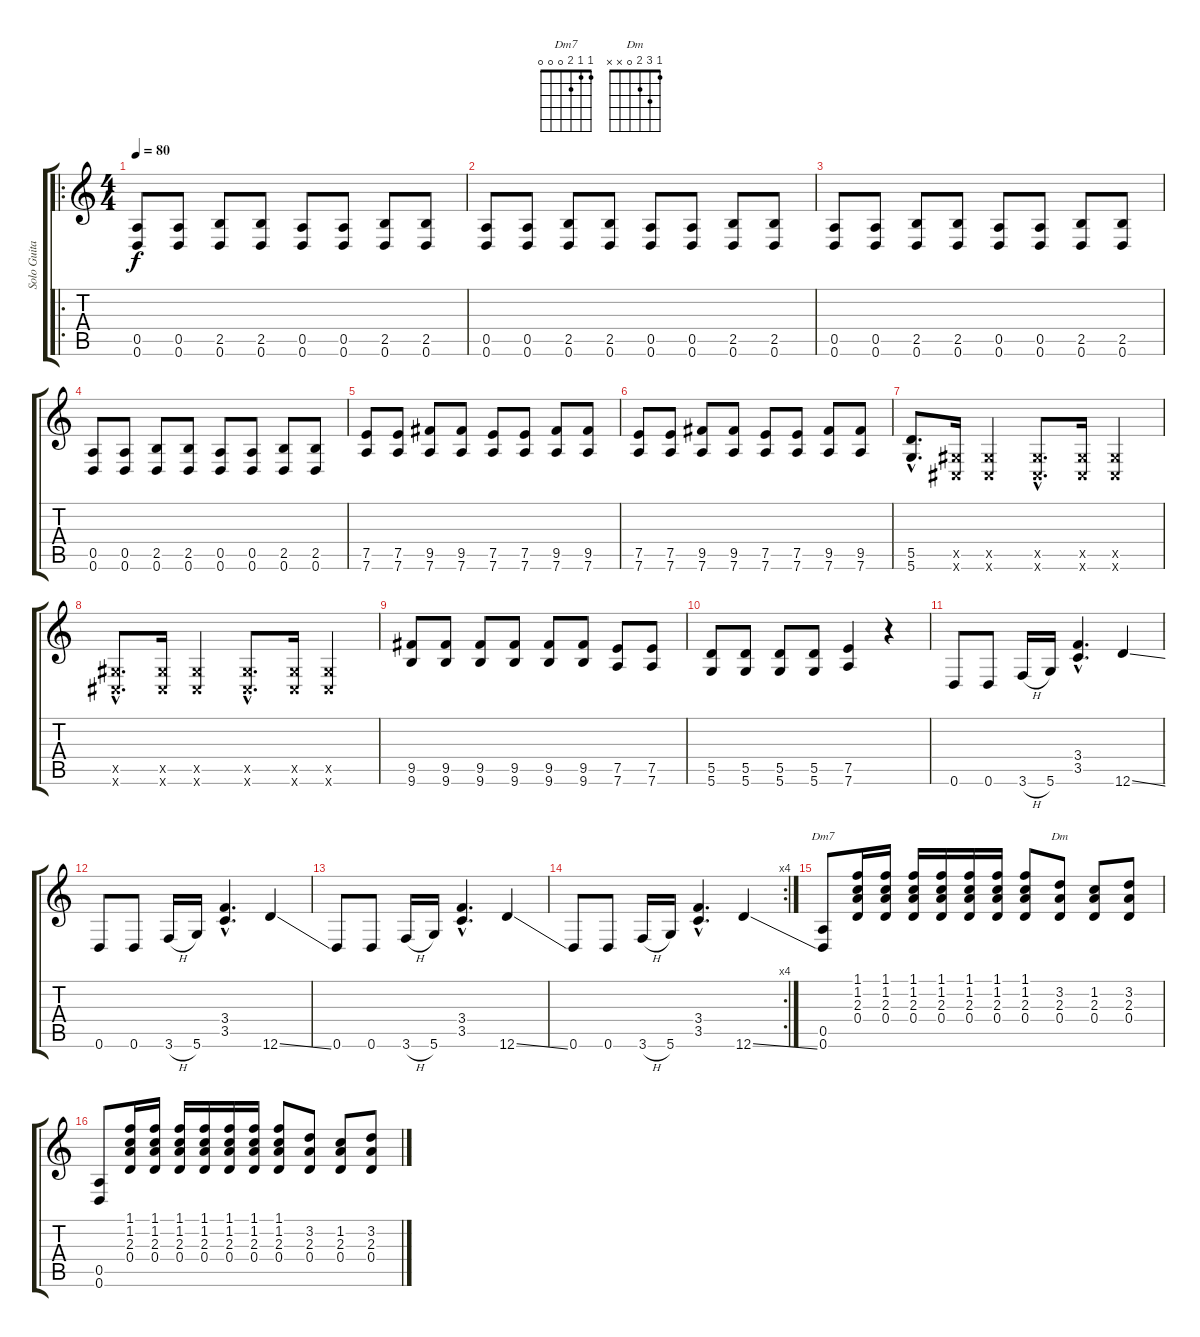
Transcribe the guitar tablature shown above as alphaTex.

\track ("Solo Guitar" "Solo Guita") {instrument acousticguitarsteel}
\staff {score tabs}
\tuning (E4 B3 G3 D3 A2 D2) {hide}
\chord ("Dm7" 1 1 2 0 0 0)
\chord ("Dm" 1 3 2 0 x x)
\ro
\ts (4 4)
\tempo 80
\clef g2
\ks c
(0.5 0.6).8{dy f} (0.5 0.6).8 (2.5 0.6).8 (2.5 0.6).8 (0.5 0.6).8 (0.5 0.6).8 (2.5 0.6).8 (2.5 0.6).8 |
(0.5 0.6).8 (0.5 0.6).8 (2.5 0.6).8 (2.5 0.6).8 (0.5 0.6).8 (0.5 0.6).8 (2.5 0.6).8 (2.5 0.6).8 |
(0.5 0.6).8 (0.5 0.6).8 (2.5 0.6).8 (2.5 0.6).8 (0.5 0.6).8 (0.5 0.6).8 (2.5 0.6).8 (2.5 0.6).8 |
(0.5 0.6).8 (0.5 0.6).8 (2.5 0.6).8 (2.5 0.6).8 (0.5 0.6).8 (0.5 0.6).8 (2.5 0.6).8 (2.5 0.6).8 |
(7.5 7.6).8 (7.5 7.6).8 (9.5 7.6).8 (9.5 7.6).8 (7.5 7.6).8 (7.5 7.6).8 (9.5 7.6).8 (9.5 7.6).8 |
(7.5 7.6).8 (7.5 7.6).8 (9.5 7.6).8 (9.5 7.6).8 (7.5 7.6).8 (7.5 7.6).8 (9.5 7.6).8 (9.5 7.6).8 |
(5.5{hac} 5.6{hac}).8{d} (-1.5{x} -1.6{x}).16 (-1.5{x} -1.6{x}).4 (-1.5{hac x} -1.6{hac x}).8{d} (-1.5{x} -1.6{x}).16 (-1.5{x} -1.6{x}).4 |
(-1.5{hac x} -1.6{hac x}).8{d} (-1.5{x} -1.6{x}).16 (-1.5{x} -1.6{x}).4 (-1.5{hac x} -1.6{hac x}).8{d} (-1.5{x} -1.6{x}).16 (-1.5{x} -1.6{x}).4 |
(9.5 9.6).8 (9.5 9.6).8 (9.5 9.6).8 (9.5 9.6).8 (9.5 9.6).8 (9.5 9.6).8 (7.5 7.6).8 (7.5 7.6).8 |
(5.5 5.6).8 (5.5 5.6).8 (5.5 5.6).8 (5.5 5.6).8 (7.5 7.6).4 r.4 |
0.6.8 0.6.8 3.6{h}.16 5.6.16 (3.4{hac} 3.5{hac}).4{d} 12.6{ss}.4 |
0.6.8 0.6.8 3.6{h}.16 5.6.16 (3.4{hac} 3.5{hac}).4{d} 12.6{ss}.4 |
0.6.8 0.6.8 3.6{h}.16 5.6.16 (3.4{hac} 3.5{hac}).4{d} 12.6{ss}.4 |
\rc 4
0.6.8 0.6.8 3.6{h}.16 5.6.16 (3.4{hac} 3.5{hac}).4{d} 12.6{ss}.4 |
(0.5 0.6).8{ch "Dm7"} (1.1 1.2 2.3 0.4).16 (1.1 1.2 2.3 0.4).16 (1.1 1.2 2.3 0.4).16 (1.1 1.2 2.3 0.4).16 (1.1 1.2 2.3 0.4).16 (1.1 1.2 2.3 0.4).16 (1.1 1.2 2.3 0.4).8 (3.2 2.3 0.4).8{ch "Dm"} (1.2 2.3 0.4).8 (3.2 2.3 0.4).8 |
(0.5 0.6).8 (1.1 1.2 2.3 0.4).16 (1.1 1.2 2.3 0.4).16 (1.1 1.2 2.3 0.4).16 (1.1 1.2 2.3 0.4).16 (1.1 1.2 2.3 0.4).16 (1.1 1.2 2.3 0.4).16 (1.1 1.2 2.3 0.4).8 (3.2 2.3 0.4).8 (1.2 2.3 0.4).8 (3.2 2.3 0.4).8
